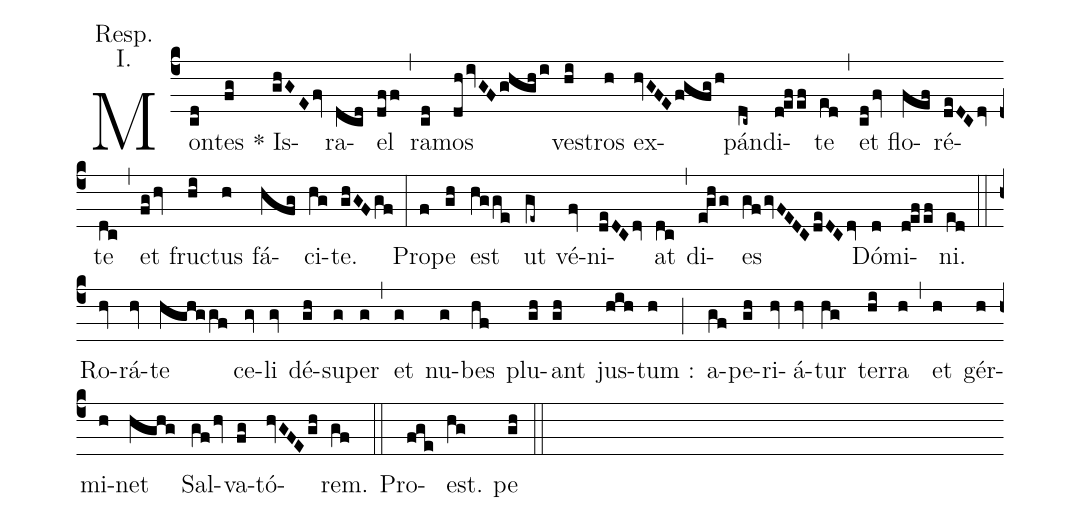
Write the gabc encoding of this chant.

annotation: Resp.;
annotation: I.;
%%
(c4) Mon(cd)tes(fg) * Is(ghGEfv)ra(dcd)el(dff) (,)
ra(cd)mos(dhivGFghghi) ves(hi)tros(h) ex(hvGFEfgfgh)pán(dc~)di(defef)te(ed) (,)
et(cdfv) flo(fef)ré(deDCdv)te(dc) (,)
et(fghv) fruc(hi)tus(h) fá(hfg)ci(hg)te.(ghGFgf) (:)
Pro(f)pe(gh) est(hgge) ut(ge~) vé(fv)ni(deDCdv)at(dc) (,)
di(eghg)es(gfgvFEDCdeDCdv) Dó(d)mi(defef)ni.(ed) (::)
Ro(hv)rá(hv)te(hghggf) ce(gv)li(gv) dé(gh)su(g)per(g) (,)
et(g) nu(g)bes(hf) plu(gh)ant(gh) jus(hih)tum :(h) (;)
a(gf)pe(gh)ri(hv)á(hv)tur(hg) ter(hi)ra(h) (,)
et(h) gér(h)mi(h)net(hghg) Sal(gfhv)va(fg)tó(hvGFEgh)rem.(gf) (::)
Pro(fge)est.(hg) pe(gh) (::)
